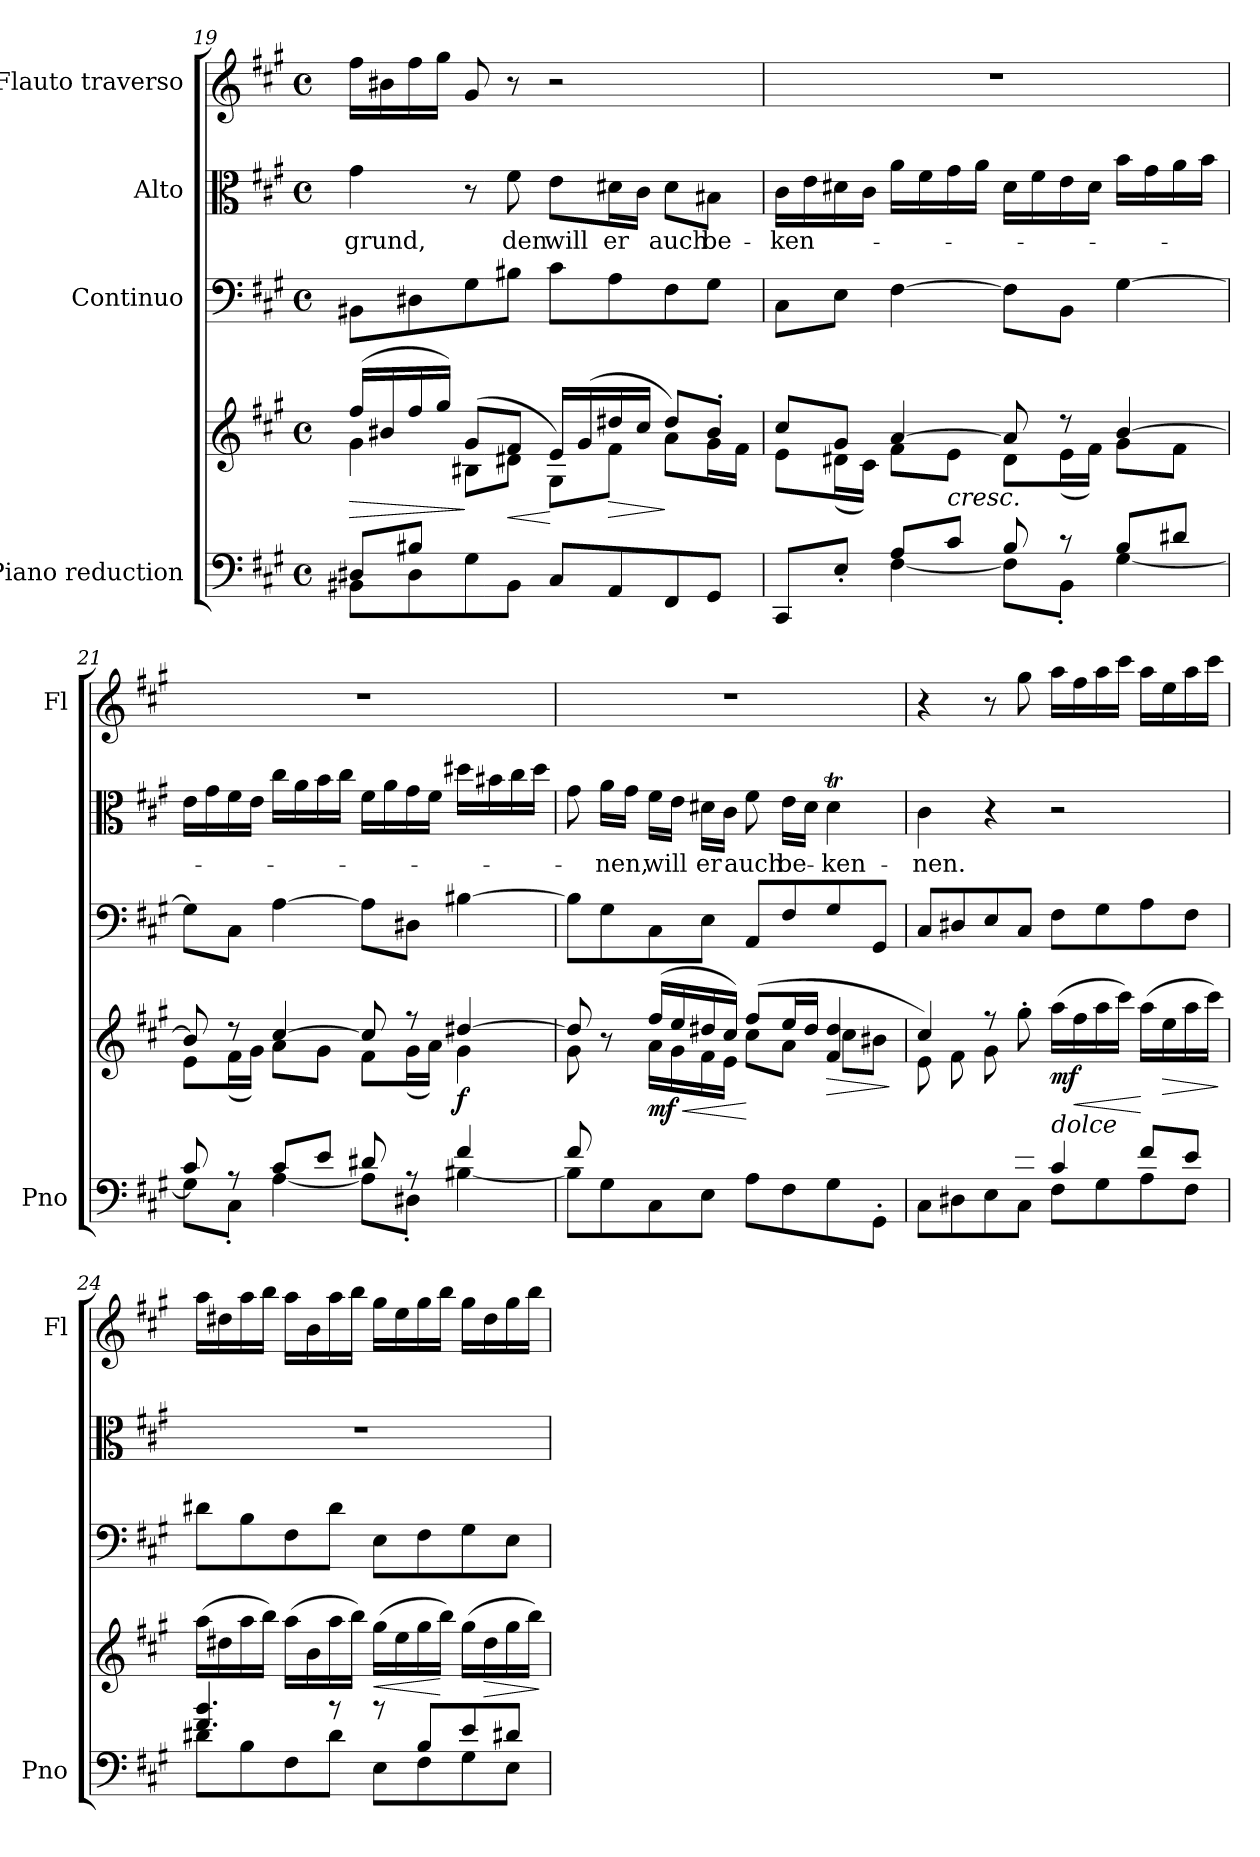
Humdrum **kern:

**kern	**kern	**dynam	**kern	**kern	**text	**kern
*part4	*part4	*part4	*part3	*part2	*part2	*part1
*staff5	*staff4	*staff4/5	*staff3	*staff2	*staff2	*staff1
*I"Piano reduction	*	*	*I"Continuo	*I"Alto	*	*I"Flauto traverso
*I'Pno	*	*	*	*	*	*I'Fl
*clefF4	*clefG2	*	*clefF4	*clefC3	*	*clefG2
*k[f#c#g#]	*k[f#c#g#]	*	*k[f#c#g#]	*k[f#c#g#]	*	*k[f#c#g#]
*M4/4	*M4/4	*	*M4/4	*M4/4	*	*M4/4
*met(c)	*met(c)	*	*met(c)	*met(c)	*	*met(c)
=19	=19	=19	=19	=19	=19	=19
*^	*	*	*	*	*	*
!	!	!	!LO:HP:b	!	!	!LO:LY:b	!
*	*	*^	*	*	*	*	*
8D#X/L	8BB#X\L	(>16ff#/LL	4g#\	>	8BB#X\L	4g#\	grund,	16ff#\LL
.	.	16b#X/	.	.	.	.	.	16b#X\
8B#X/J	8D#\	16ff#/	.	.	8D#X\	.	.	16ff#\
.	.	16gg#/JJ)	.	.	.	.	.	16gg#\JJ
4ryy	8G#\	(>8g#/L	8B#X\L	]	8G#\	8r	.	8g#/
!	!	!	!	!LO:HP:b	!	!	!LO:LY:b	!
.	8BB#\J	8f#/J	8d#X\J	<	8B#X\J	8f#\	den	8r
!	!	!	!	!	!	!	!LO:LY:b	!
2ryy	8C#/L	16e/LL)	8G#\L	[	8c#\L	8e\L	will	2r
.	.	(>16g#/	.	.	.	.	.	.
!	!	!	!	!LO:HP:b	!	!	!LO:LY:b	!
.	8AA/	16dd#X/	8f#\J	>	8A\	16d#X\L	er	.
.	.	16cc#/JJ	.	.	.	16c#\JJ	.	.
!	!	!	!	!	!	!	!LO:LY:b	!
.	8FF#/	8dd#/L)	8a\L	]	8F#\	8d#\L	auch	.
!	!	!	!	!	!	!	!LO:LY:b	!
.	8GG#/J	8b#'/J	16g#\L	.	8G#\J	8B#X\J	be-	.
.	.	.	16f#\JJ	.	.	.	.	.
=20	=20	=20	=20	=20	=20	=20	=20	=20
!	!	!	!	!	!	!	!LO:LY:b	!
4ryy	8CC#/L	8cc#/L	8e\L	.	8C#\L	16c#\LL	-ken-	1r
.	.	.	.	.	.	16e\	.	.
.	8E'/J	8g#/J	(<16d#X\L	.	8E\J	16d#X\	.	.
.	.	.	16c#\JJ)	.	.	16c#\JJ	.	.
8A/L	[4F#\	[4a/	8f#\L	.	[4F#\	16a\LL	.	.
.	.	.	.	.	.	16f#\	.	.
!	!	!	!LO:TX:b:i:t=cresc.	!	!	!	!	!
8c#/J	.	.	8e\J	.	.	16g#\	.	.
.	.	.	.	.	.	16a\JJ	.	.
8B/	8F#\L]	8a/]	8d#\L	.	8F#\L]	16d#\LL	.	.
.	.	.	.	.	.	16f#\	.	.
8r	8BB'\J	8r	(<16e\L	.	8BB\J	16e\	.	.
.	.	.	16f#\JJ)	.	.	16d#\JJ	.	.
8B/L	[4G#\	[4b/	8g#\L	.	[4G#\	16b\LL	.	.
.	.	.	.	.	.	16g#\	.	.
8d#X/J	.	.	8f#\J	.	.	16a\	.	.
.	.	.	.	.	.	16b\JJ	.	.
!!LO:LB:g=z
=21	=21	=21	=21	=21	=21	=21	=21	=21
8c#/	8G#\L]	8b/]	8e\L	.	8G#\L]	16e\LL	.	1r
.	.	.	.	.	.	16g#\	.	.
8rA	8C#'\J	8r	(<16f#\L	.	8C#\J	16f#\	.	.
.	.	.	16g#\JJ)	.	.	16e\JJ	.	.
8c#/L	[4A\	[4cc#/	8a\L	.	[4A\	16cc#\LL	.	.
.	.	.	.	.	.	16a\	.	.
8e/J	.	.	8g#\J	.	.	16b\	.	.
.	.	.	.	.	.	16cc#\JJ	.	.
8d#X/	8A\L]	8cc#/]	8f#\L	.	8A\L]	16f#\LL	.	.
.	.	.	.	.	.	16a\	.	.
8rA	8D#X'\J	8r	(<16g#\L	.	8D#X\J	16g#\	.	.
.	.	.	16a\JJ)	.	.	16f#\JJ	.	.
!	!	!	!	!LO:DY:b	!	!	!	!
4f#/	[4B#X\	[4dd#X/	4g#\	f	[4B#X\	16dd#X\LL	.	.
.	.	.	.	.	.	16b#X\	.	.
.	.	.	.	.	.	16cc#\	.	.
.	.	.	.	.	.	16dd#\JJ	.	.
=22	=22	=22	=22	=22	=22	=22	=22	=22
*	*	*	*^	*	*	*	*	*
8f#/	8B#\L]	8dd#/]	8g#\	8ryy	.	8B#\L]	8g#\	.	1r
!	!	!	!	!	!	!	!	!LO:LY:b	!
2..ryy	8G#\	8r	8ryy	8ryy	.	8G#\	16a\LL	-nen,	.
.	.	.	.	.	.	.	16g#\JJ	.	.
!	!	!	!	!	!LO:HP:b	!	!	!LO:LY:b	!
!	!	!	!	!	!LO:DY:n=1:b	!	!	!	!
.	8C#\	(>16ff#/LL	16a\LL	4ryy	< mf	8C#\	16f#\LL	will	.
.	.	16ee/	16g#\	.	.	.	16e\JJ	.	.
!	!	!	!	!	!	!	!	!LO:LY:b	!
.	8E\J	16dd#X/	16f#\	.	.	8E\J	16d#X\LL	er	.
.	.	16cc#/JJ)	16e\JJ	.	.	.	16c#\JJ	.	.
!	!	!	!	!	!	!	!	!LO:LY:b	!
.	8A\L	(>8ff#/L	8cc#\L	2ryy	[	8AA/L	8f#\	auch	.
!	!	!	!	!	!	!	!	!LO:LY:b	!
.	8F#\	16ee/L	8a\J	.	.	8F#/	16e\LL	be-	.
.	.	16dd#/JJ	.	.	.	.	16d#\JJ	.	.
!	!	!	!	!	!LO:HP:b	!	!	!LO:LY:b	!
.	8G#\	4f#/ 4dd#/	8cc#\L	.	>	8G#/	4d#t\	-ken-	.
.	8GG#'\J	.	8b#X\J	.	.	8GG#/J	.	.	.
*v	*v	*	*	*	*	*	*	*	*
*	*v	*v	*v	*	*	*	*	*
.	.	]	.	.	.	.
=23	=23	=23	=23	=23	=23	=23
*^	*^	*	*	*	*	*
!	!	!	!	!	!	!	!LO:LY:b	!
4.ryy	8C#\L	4cc#/)	(<8e\L	.	8C#/L	4c#\	-nen.	4r
.	8D#X\	.	8f#\	.	8D#X/	.	.	.
.	8E\	8rff	8g#\	.	8E/	4r	.	8r
8e/J)	8C#\J	8gg#'\	2ryy	.	8C#/J	.	.	8gg#\
!	!	!LO:TX:b:i:t=dolce	!	!	!	!	!	!
!	!	!	!	!LO:DY:b	!	!	!	!
4c#/	8F#\L	(>16aa\LL	.	mf	8F#\L	2r	.	16aa\LL
!	!	!	!	!LO:HP:b	!	!	!	!
.	.	16ff#\	.	<	.	.	.	16ff#\
.	8G#\	16aa\	.	.	8G#\	.	.	16aa\
.	.	16ccc#\JJ)	.	.	.	.	.	16ccc#\JJ
8f#/L	8A\	(>16aa\LL	.	[	8A\	.	.	16aa\LL
!	!	!	!	!LO:HP:b	!	!	!	!
.	.	16ee\	.	>	.	.	.	16ee\
8e/J	8F#\J	16aa\	8ryy	.	8F#\J	.	.	16aa\
.	.	16ccc#\JJ)	.	.	.	.	.	16ccc#\JJ
*v	*v	*	*	*	*	*	*	*
*	*v	*v	*	*	*	*	*
.	.	]	.	.	.	.
!!LO:LB:g=z
=24	=24	=24	=24	=24	=24	=24
*^	*	*	*	*	*	*
4.f#/ 4.b/	8d#X:\L	(>16aa\LL	.	8d#X\L	1r	.	16aa\LL
.	.	16dd#X\	.	.	.	.	16dd#X\
.	8B\	16aa\	.	8B\	.	.	16aa\
.	.	16bb\JJ)	.	.	.	.	16bb\JJ
.	8F#\	(>16aa\LL	.	8F#\	.	.	16aa\LL
.	.	16b\	.	.	.	.	16b\
8rb	8d#\J	16aa\	.	8d#\J	.	.	16aa\
.	.	16bb\JJ)	.	.	.	.	16bb\JJ
!	!	!	!LO:HP:b	!	!	!	!
8rb	8E\L	(>16gg#\LL	<	8E\L	.	.	16gg#\LL
.	.	16ee\	.	.	.	.	16ee\
8B/L	8F#\	16gg#\	.	8F#\	.	.	16gg#\
.	.	16bb\JJ)	[	.	.	.	16bb\JJ
8e/	8G#\	(>16gg#\LL	.	8G#\	.	.	16gg#\LL
!	!	!	!LO:HP:b	!	!	!	!
.	.	16dd#\	>	.	.	.	16dd#\
8d#X/J	8E\J	16gg#\	.	8E\J	.	.	16gg#\
.	.	16bb\JJ)	.	.	.	.	16bb\JJ
*v	*v	*	*	*	*	*	*
.	.	]	.	.	.	.
=	=	=	=	=	=	=
*-	*-	*-	*-	*-	*-	*-
